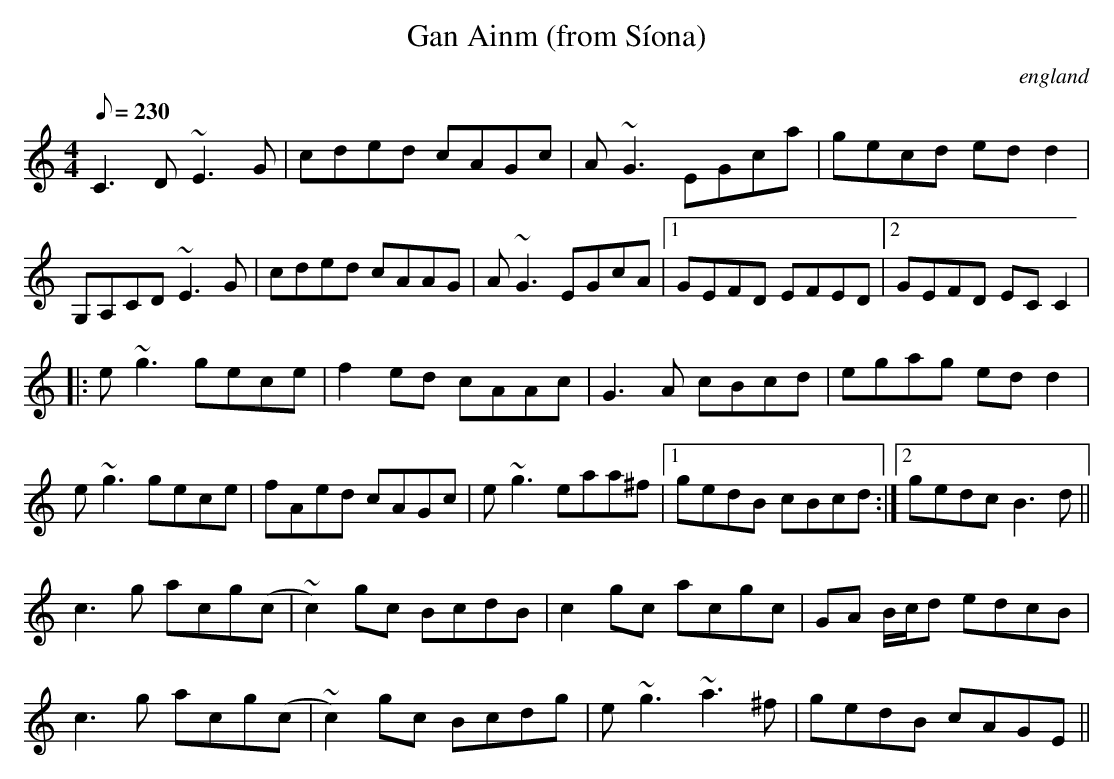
X:1
T:Gan Ainm (from Síona)
O:england
M:4/4
L:1/8
Q:230
K:CMaj
C3D ~E3 G|cded cAGc|A~G3 EGca|gecd ed d2|
G,A,CD ~E3 G|cded cAAG|A~G3 EGcA|1GEFD EFED|2GEFD EC C2|
|:e ~g3 gece|f2 ed cAAc|G3 A cBcd|egag ed d2|
e ~g3 gece|fAed cAGc|e ~g3 eaa^f|1gedB cBcd:|2gedc B3 d||
c3 g acg(c|~c2) gc BcdB|c2 gc acgc|GA B/2c/2d edcB|
c3 g acg(c|~c2) gc Bcdg|e~g3 ~a3^f|gedB cAGE||
